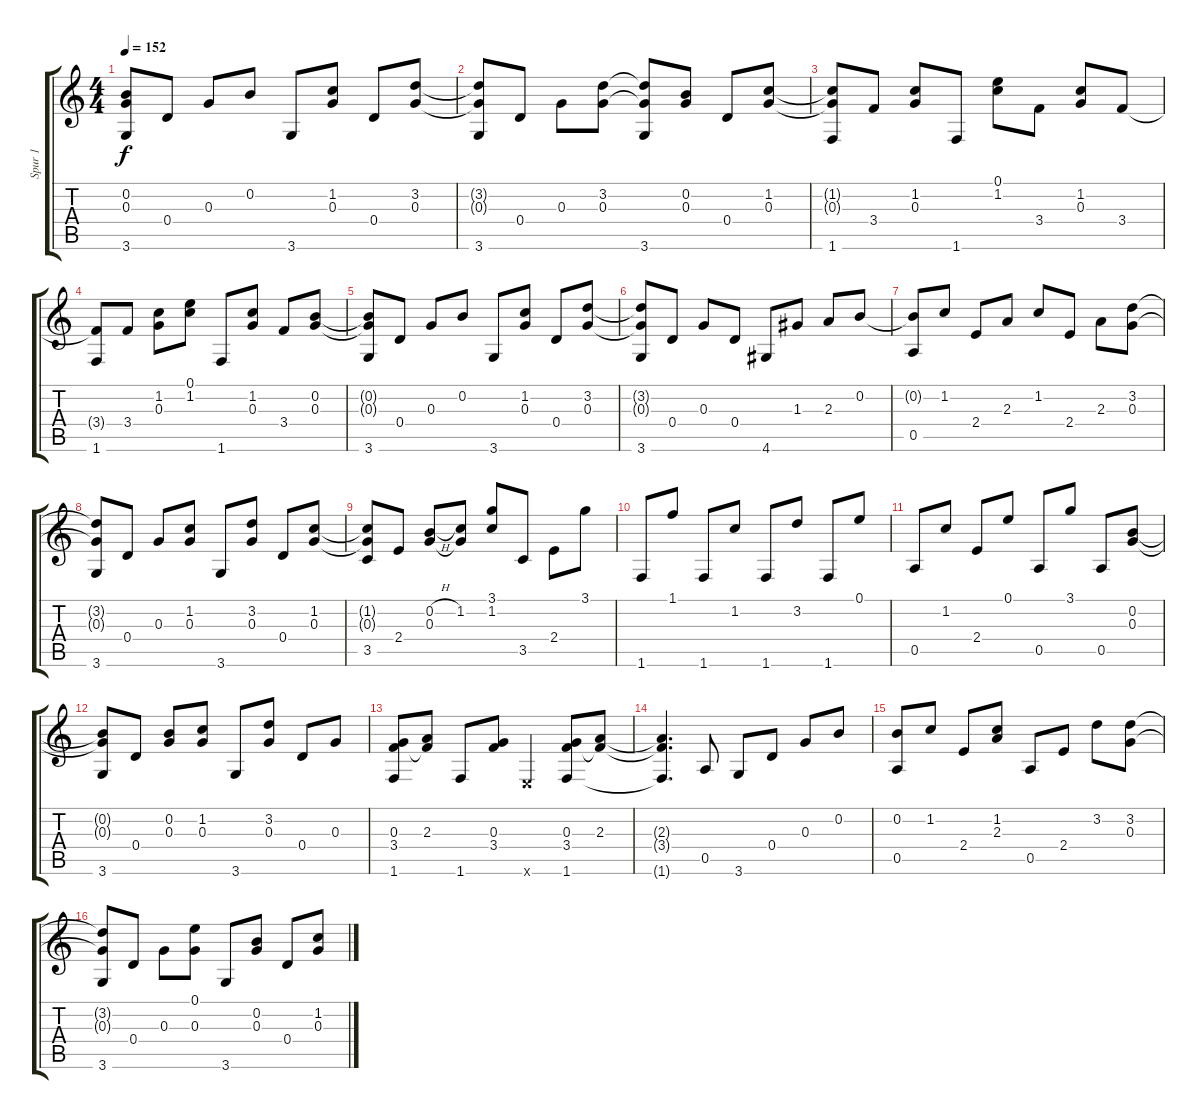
\track ("Spur 1" "Spur 1") {instrument acousticguitarsteel}
\staff {score tabs}
\tuning (E4 B3 G3 D3 A2 E2) {hide}
\ts (4 4)
\tempo 152
\clef g2
\ks c
(0.2{t} 0.3{t} 3.6).8{dy f} 0.4.8 0.3.8 0.2.8 3.6.8 (1.2 0.3).8 0.4.8 (3.2 0.3).8 |
(3.2{t} 0.3{t} 3.6).8 0.4.8 0.3.8 (3.2 0.3).8 (3.2{t} 0.3{t} 3.6).8 (0.2 0.3).8 0.4.8 (1.2 0.3).8 |
(1.2{t} 0.3{t} 1.6).8 3.4.8 (1.2 0.3).8 1.6.8 (0.1 1.2).8 3.4.8 (1.2 0.3).8 3.4.8 |
(3.4{t} 1.6).8 3.4.8 (1.2 0.3).8 (0.1 1.2).8 1.6.8 (1.2 0.3).8 3.4.8 (0.2 0.3).8 |
(0.2{t} 0.3{t} 3.6).8 0.4.8 0.3.8 0.2.8 3.6.8 (1.2 0.3).8 0.4.8 (3.2 0.3).8 |
(3.2{t} 0.3{t} 3.6).8 0.4.8 0.3.8 0.4.8 4.6.8 1.3.8 2.3.8 0.2.8 |
(0.2{t} 0.5).8 1.2.8 2.4.8 2.3.8 1.2.8 2.4.8 2.3.8 (3.2 0.3).8 |
(3.2{t} 0.3{t} 3.6).8 0.4.8 0.3.8 (1.2 0.3).8 3.6.8 (3.2 0.3).8 0.4.8 (1.2 0.3).8 |
(1.2{t} 0.3{t} 3.5).8 2.4.8 (0.2{h} 0.3).8 (1.2 0.3{t}).8 (3.1 1.2).8 3.5.8 2.4.8 3.1.8 |
1.6.8 1.1.8 1.6.8 1.2.8 1.6.8 3.2.8 1.6.8 0.1.8 |
0.5.8 1.2.8 2.4.8 0.1.8 0.5.8 3.1.8 0.5.8 (0.2 0.3).8 |
(0.2{t} 0.3{t} 3.6).8 0.4.8 (0.2 0.3).8 (1.2 0.3).8 3.6.8 (3.2 0.3).8 0.4.8 0.3.8 |
(0.3 3.4 1.6).8 (2.3 3.4{t}).8 1.6.8 (0.3 3.4).8 0.6{x}.4 (0.3 3.4 1.6).8 (2.3 3.4{t}).8 |
(2.3{t} 3.4{t} 1.6{t}).4{d} 0.5.8 3.6.8 0.4.8 0.3.8 0.2.8 |
(0.2 0.5).8 1.2.8 2.4.8 (1.2 2.3).8 0.5.8 2.4.8 3.2.8 (3.2 0.3).8 |
(3.2{t} 0.3{t} 3.6).8 0.4.8 0.3.8 (0.1 0.3).8 3.6.8 (0.2 0.3).8 0.4.8 (1.2 0.3).8
